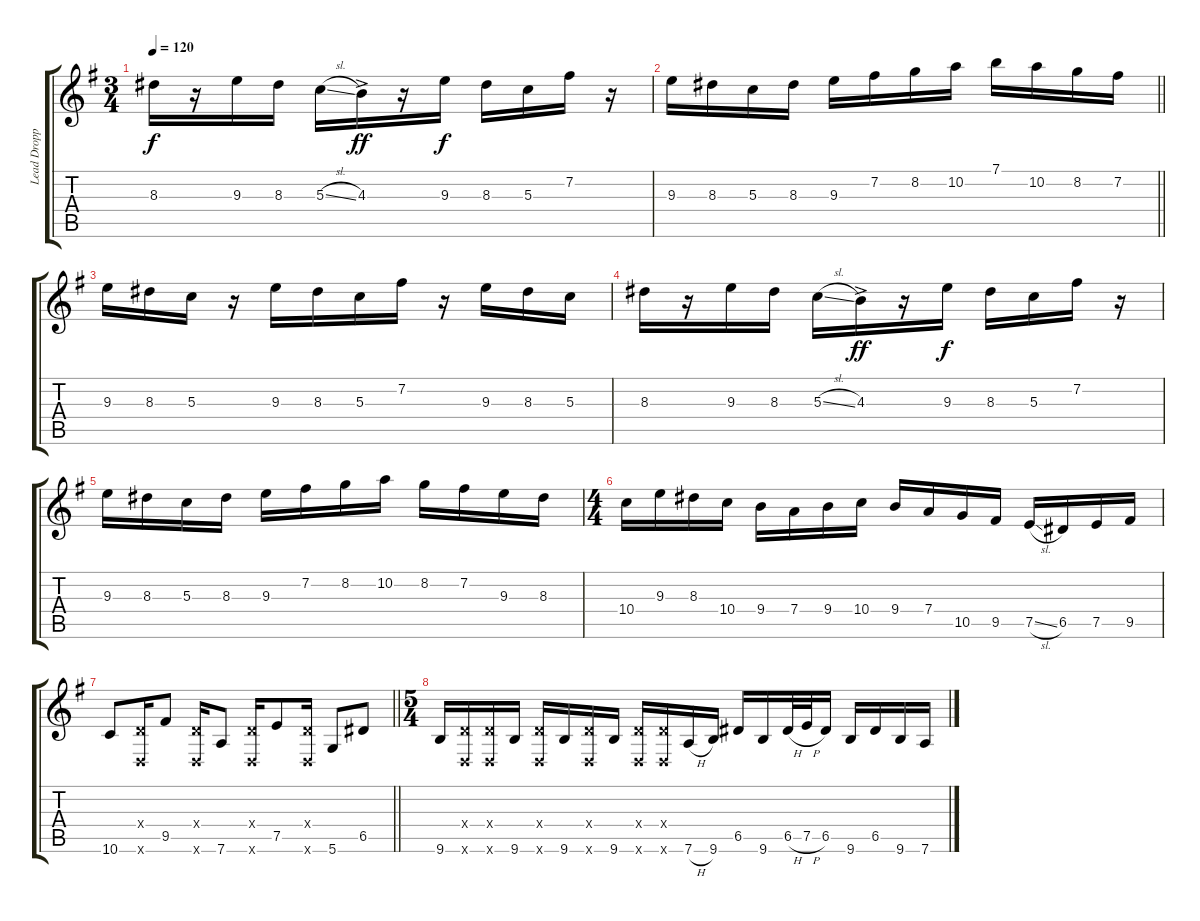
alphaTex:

\track ("Lead Dropped D " "Lead Dropp") {instrument distortionguitar}
\staff {score tabs}
\tuning (E4 B3 G3 D3 A2 D2) {hide}
\ts (3 4)
\tempo 120
\clef g2
\ks eminor
8.3.16{dy f} r.16 9.3.16 8.3.16 5.3{sl}.16 4.3{ac}.16{dy ff} r.16 9.3.16{dy f} 8.3.16 5.3.16 7.2.16 r.16 |
\barLineRight lightlight
9.3.16 8.3.16 5.3.16 8.3.16 9.3.16 7.2.16 8.2.16 10.2.16 7.1.16 10.2.16 8.2.16 7.2.16 |
9.3.16 8.3.16 5.3.16 r.16 9.3.16 8.3.16 5.3.16 7.2.16 r.16 9.3.16 8.3.16 5.3.16 |
8.3.16 r.16 9.3.16 8.3.16 5.3{sl}.16 4.3{ac}.16{dy ff} r.16 9.3.16{dy f} 8.3.16 5.3.16 7.2.16 r.16 |
9.3.16 8.3.16 5.3.16 8.3.16 9.3.16 7.2.16 8.2.16 10.2.16 8.2.16 7.2.16 9.3.16 8.3.16 |
\ts (4 4)
10.4.16 9.3.16 8.3.16 10.4.16 9.4.16 7.4.16 9.4.16 10.4.16 9.4.16 7.4.16 10.5.16 9.5.16 7.5{sl}.16 6.5.16 7.5.16 9.5.16 |
\barLineRight lightlight
10.6.8 (0.4{x} 0.6{x}).16 9.5.8 (0.4{x} 0.6{x}).16 7.6.8 (0.4{x} 0.6{x}).16 7.5.8 (0.4{x} 0.6{x}).16 5.6.8 6.5.8 |
\ts (5 4)
\section ("" "")
9.6.16 (0.4{x} 0.6{x}).16 (0.4{x} 0.6{x}).16 9.6.16 (0.4{x} 0.6{x}).16 9.6.16 (0.4{x} 0.6{x}).16 9.6.16 (0.4{x} 0.6{x}).16 (0.4{x} 0.6{x}).16 7.6{h}.16 9.6.16 6.5.16 9.6.16 6.5{h}.32 7.5{h}.32 6.5.16 9.6.16 6.5.16 9.6.16 7.6.16
